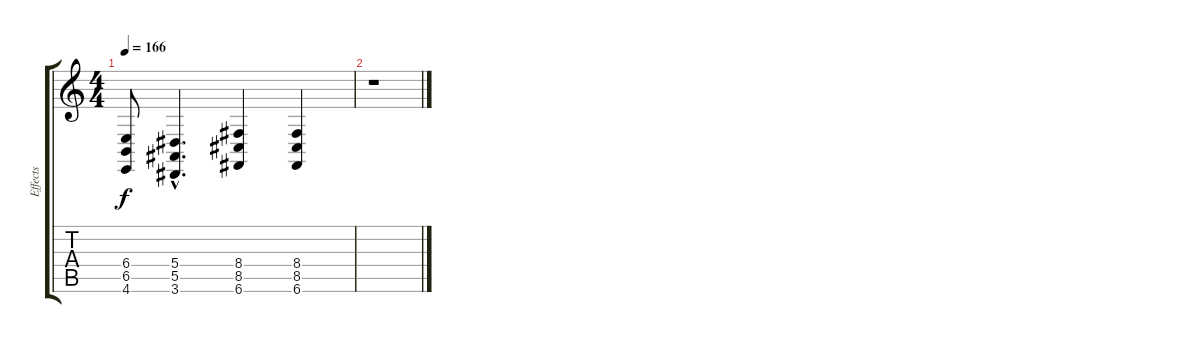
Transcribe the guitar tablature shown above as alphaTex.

\track ("Effects" "Effects") {instrument fx5brightness}
\staff {score tabs}
\tuning (C4 G3 Eb3 Bb2 F2 C2) {hide}
\ts (4 4)
\tempo 166
\clef g2
\ks c
(6.4 6.5 4.6).8{dy f} (5.4{hac} 5.5{hac} 3.6{hac}).4{d} (8.4 8.5 6.6).4 (8.4 8.5 6.6).4 |
r.1
